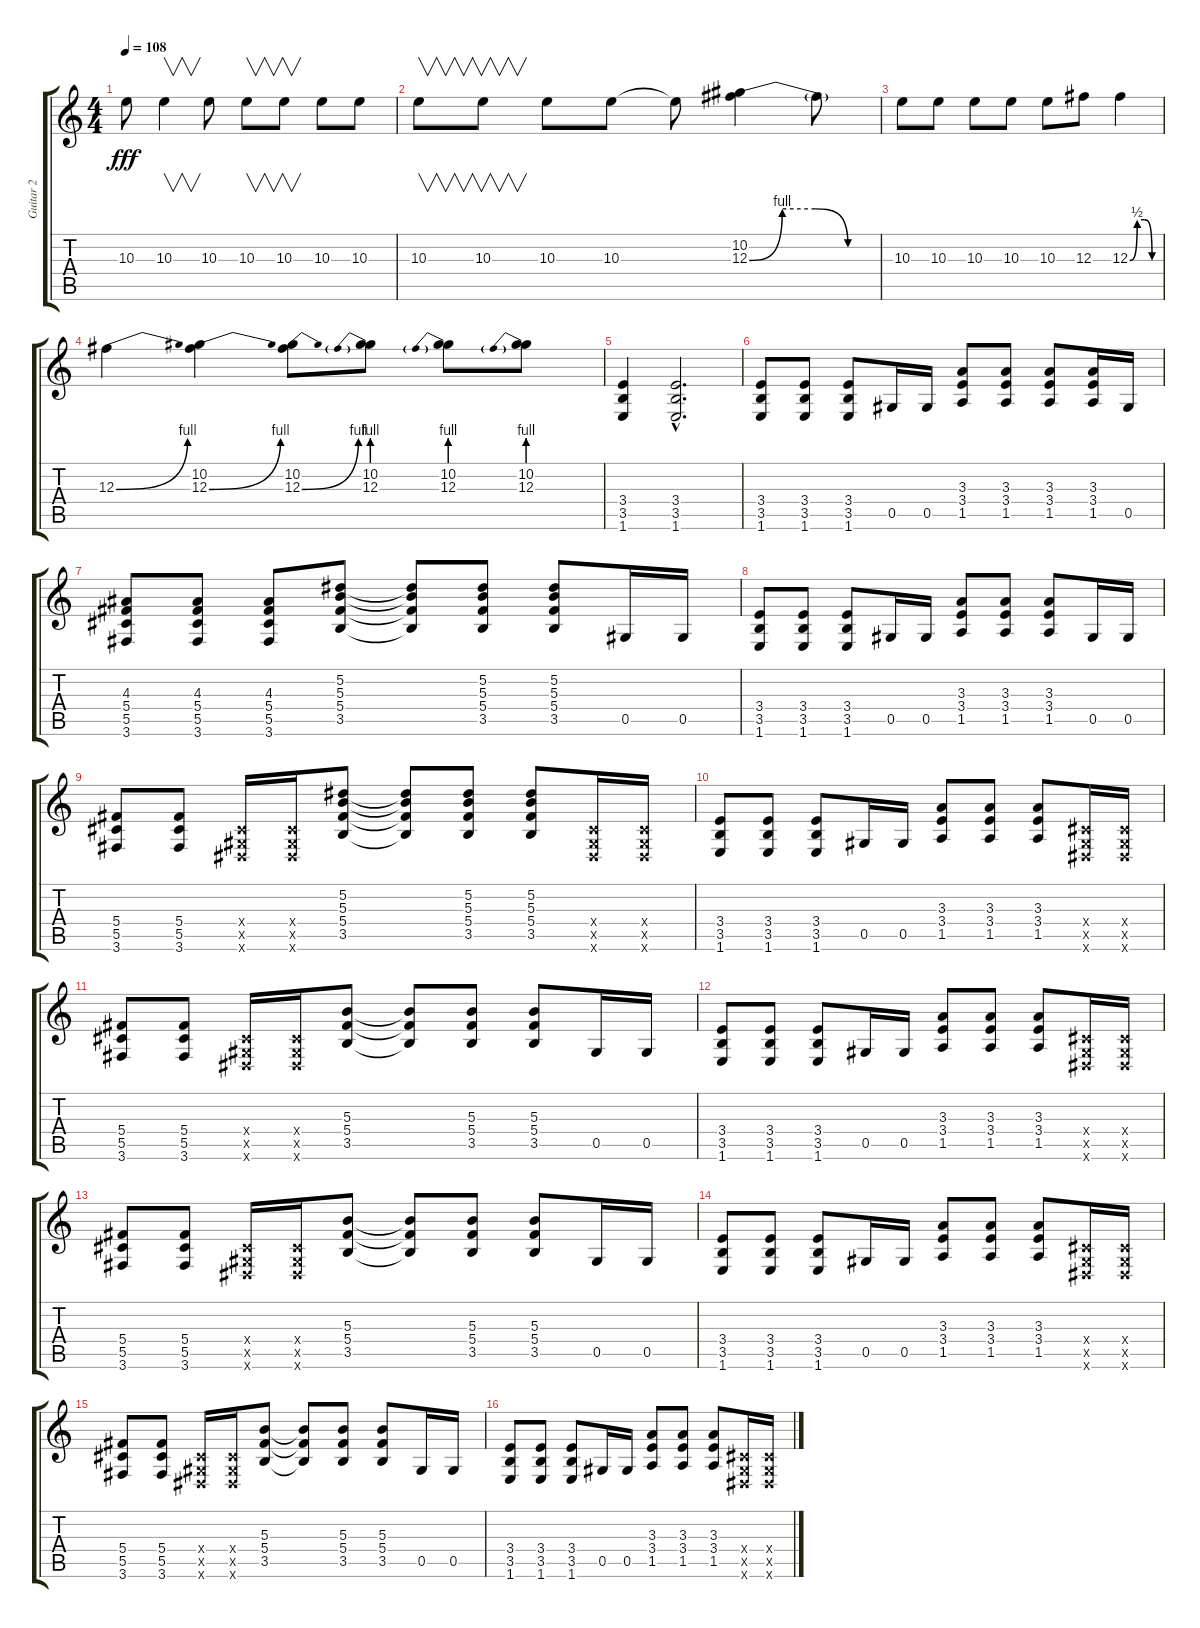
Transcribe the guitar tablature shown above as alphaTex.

\track ("Guitar 2" "Guitar 2") {instrument distortionguitar}
\staff {score tabs}
\tuning (Eb4 Bb3 Gb3 Db3 Ab2 Eb2) {hide}
\ts (4 4)
\tempo 108
\clef g2
\ks c
10.3.8{dy fff} 10.3.4{v} 10.3.8 10.3.8{v} 10.3.8{v} 10.3.8 10.3.8 |
10.3.8{v} 10.3.8{v} 10.3.8 10.3.8 10.3{t}.8 (10.2 12.3{be (custom 0 0 15 4 30 4 45 0 60 0)}).4 12.3{t}.8 |
10.3.8 10.3.8 10.3.8 10.3.8 10.3.8 12.3.8 12.3{be (custom 0 0 15 2 30 2 45 0 60 0)}.4 |
12.3{be (bend 0 0 60 4)}.4 (10.2 12.3{be (bend 0 0 60 4)}).4 (10.2 12.3{be (bend 0 0 60 4)}).8 (10.2 12.3{be (prebend 0 4 60 4)}).8 (10.2 12.3{be (prebend 0 4 60 4)}).8 (10.2 12.3{be (prebend 0 4 60 4)}).8 |
(3.4 3.5 1.6).4 (3.4{hac} 3.5{hac} 1.6{hac}).2{d} |
(3.4 3.5 1.6).8 (3.4 3.5 1.6).8 (3.4 3.5 1.6).8 0.5.16 0.5.16 (3.3 3.4 1.5).8 (3.3 3.4 1.5).8 (3.3 3.4 1.5).8 (3.3 3.4 1.5).16 0.5.16 |
(4.3 5.4 5.5 3.6).8 (4.3 5.4 5.5 3.6).8 (4.3 5.4 5.5 3.6).8 (5.2 5.3 5.4 3.5).8 (5.2{t} 5.3{t} 5.4{t} 3.5{t}).8 (5.2 5.3 5.4 3.5).8 (5.2 5.3 5.4 3.5).8 0.5.16 0.5.16 |
(3.4 3.5 1.6).8 (3.4 3.5 1.6).8 (3.4 3.5 1.6).8 0.5.16 0.5.16 (3.3 3.4 1.5).8 (3.3 3.4 1.5).8 (3.3 3.4 1.5).8 0.5.16 0.5.16 |
(5.4 5.5 3.6).8 (5.4 5.5 3.6).8 (0.4{x} 0.5{x} 0.6{x}).16 (0.4{x} 0.5{x} 0.6{x}).16 (5.2 5.3 5.4 3.5).8 (5.2{t} 5.3{t} 5.4{t} 3.5{t}).8 (5.2 5.3 5.4 3.5).8 (5.2 5.3 5.4 3.5).8 (0.4{x} 0.5{x} 0.6{x}).16 (0.4{x} 0.5{x} 0.6{x}).16 |
(3.4 3.5 1.6).8{volume 12} (3.4 3.5 1.6).8 (3.4 3.5 1.6).8 0.5.16 0.5.16 (3.3 3.4 1.5).8 (3.3 3.4 1.5).8 (3.3 3.4 1.5).8 (0.4{x} 0.5{x} 0.6{x}).16 (0.4{x} 0.5{x} 0.6{x}).16 |
(5.4 5.5 3.6).8 (5.4 5.5 3.6).8 (0.4{x} 0.5{x} 0.6{x}).16 (0.4{x} 0.5{x} 0.6{x}).16 (5.3 5.4 3.5).8 (5.3{t} 5.4{t} 3.5{t}).8 (5.3 5.4 3.5).8 (5.3 5.4 3.5).8 0.5.16 0.5.16 |
(3.4 3.5 1.6).8{volume 8} (3.4 3.5 1.6).8 (3.4 3.5 1.6).8 0.5.16 0.5.16 (3.3 3.4 1.5).8 (3.3 3.4 1.5).8 (3.3 3.4 1.5).8 (0.4{x} 0.5{x} 0.6{x}).16 (0.4{x} 0.5{x} 0.6{x}).16 |
(5.4 5.5 3.6).8 (5.4 5.5 3.6).8 (0.4{x} 0.5{x} 0.6{x}).16 (0.4{x} 0.5{x} 0.6{x}).16 (5.3 5.4 3.5).8 (5.3{t} 5.4{t} 3.5{t}).8 (5.3 5.4 3.5).8 (5.3 5.4 3.5).8 0.5.16 0.5.16 |
(3.4 3.5 1.6).8{volume 4} (3.4 3.5 1.6).8 (3.4 3.5 1.6).8 0.5.16 0.5.16 (3.3 3.4 1.5).8 (3.3 3.4 1.5).8 (3.3 3.4 1.5).8 (0.4{x} 0.5{x} 0.6{x}).16 (0.4{x} 0.5{x} 0.6{x}).16 |
(5.4 5.5 3.6).8 (5.4 5.5 3.6).8 (0.4{x} 0.5{x} 0.6{x}).16 (0.4{x} 0.5{x} 0.6{x}).16 (5.3 5.4 3.5).8 (5.3{t} 5.4{t} 3.5{t}).8 (5.3 5.4 3.5).8 (5.3 5.4 3.5).8 0.5.16 0.5.16 |
(3.4 3.5 1.6).8{volume 0} (3.4 3.5 1.6).8 (3.4 3.5 1.6).8 0.5.16 0.5.16 (3.3 3.4 1.5).8 (3.3 3.4 1.5).8 (3.3 3.4 1.5).8 (0.4{x} 0.5{x} 0.6{x}).16 (0.4{x} 0.5{x} 0.6{x}).16
